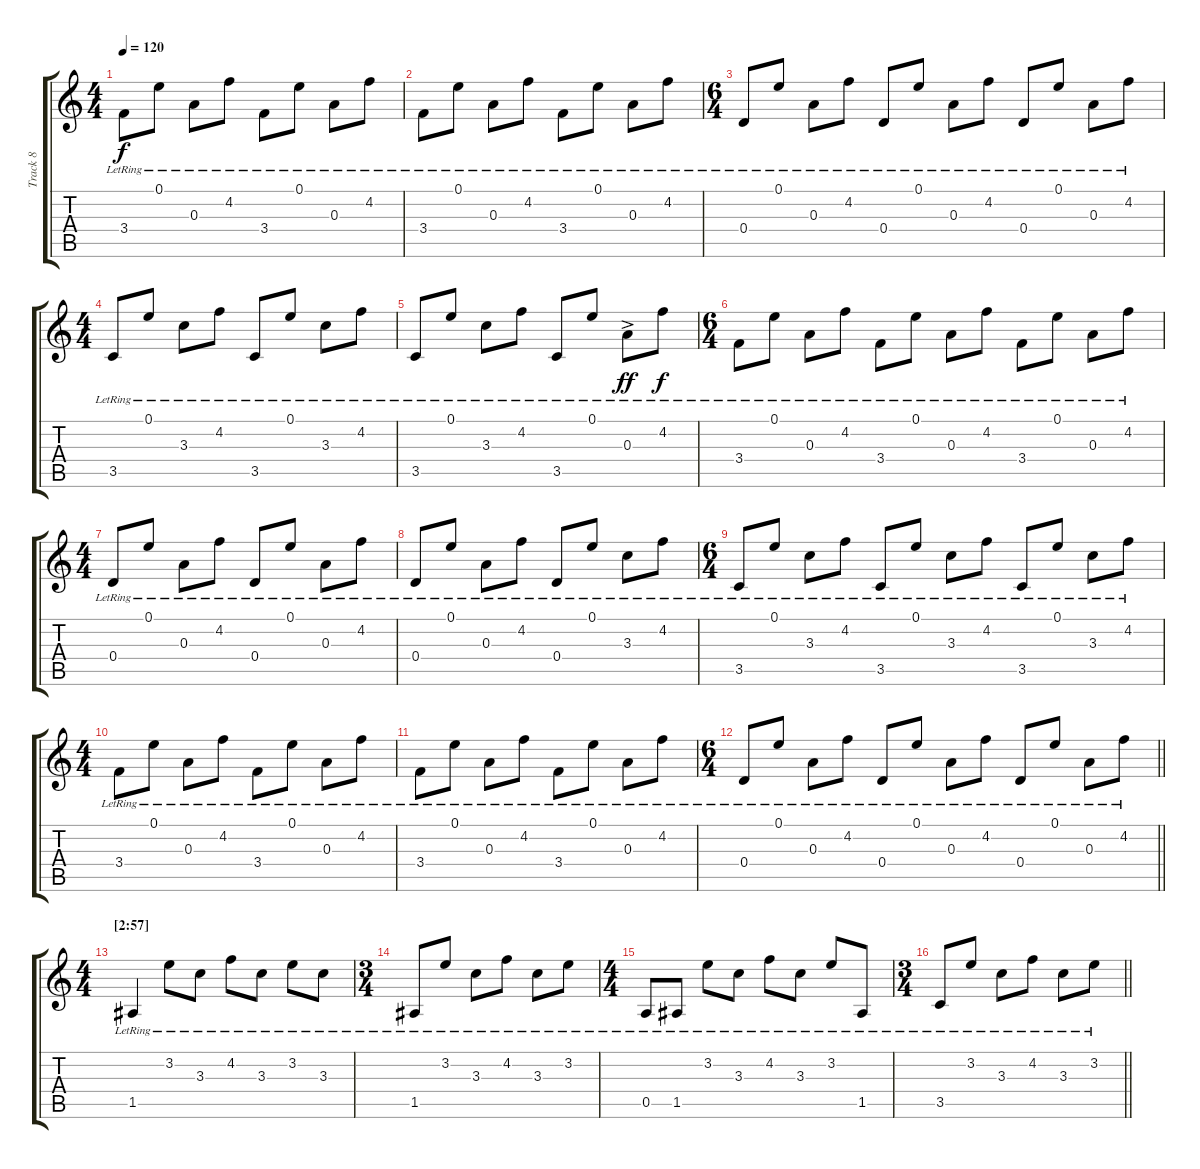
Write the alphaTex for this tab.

\track ("Track 8" "Track 8") {instrument electricguitarjazz}
\staff {score tabs}
\tuning (E4 Db4 A3 D3 A2 D2) {hide}
\ts (4 4)
\tempo 120
\clef g2
\ks c
3.4{lr}.8{dy f} 0.1{lr}.8 0.3{lr}.8 4.2{lr}.8 3.4{lr}.8 0.1{lr}.8 0.3{lr}.8 4.2{lr}.8 |
3.4{lr}.8 0.1{lr}.8 0.3{lr}.8 4.2{lr}.8 3.4{lr}.8 0.1{lr}.8 0.3{lr}.8 4.2{lr}.8 |
\ts (6 4)
0.4{lr}.8 0.1{lr}.8 0.3{lr}.8 4.2{lr}.8 0.4{lr}.8 0.1{lr}.8 0.3{lr}.8 4.2{lr}.8 0.4{lr}.8 0.1{lr}.8 0.3{lr}.8 4.2{lr}.8 |
\ts (4 4)
3.5{lr}.8 0.1{lr}.8 3.3{lr}.8 4.2{lr}.8 3.5{lr}.8 0.1{lr}.8 3.3{lr}.8 4.2{lr}.8 |
3.5{lr}.8 0.1{lr}.8 3.3{lr}.8 4.2{lr}.8 3.5{lr}.8 0.1{lr}.8 0.3{ac lr}.8{dy ff} 4.2{lr}.8{dy f} |
\ts (6 4)
3.4{lr}.8 0.1{lr}.8 0.3{lr}.8 4.2{lr}.8 3.4{lr}.8 0.1{lr}.8 0.3{lr}.8 4.2{lr}.8 3.4{lr}.8 0.1{lr}.8 0.3{lr}.8 4.2{lr}.8 |
\ts (4 4)
0.4{lr}.8 0.1{lr}.8 0.3{lr}.8 4.2{lr}.8 0.4{lr}.8 0.1{lr}.8 0.3{lr}.8 4.2{lr}.8 |
0.4{lr}.8 0.1{lr}.8 0.3{lr}.8 4.2{lr}.8 0.4{lr}.8 0.1{lr}.8 3.3{lr}.8 4.2{lr}.8 |
\ts (6 4)
3.5{lr}.8 0.1{lr}.8 3.3{lr}.8 4.2{lr}.8 3.5{lr}.8 0.1{lr}.8 3.3{lr}.8 4.2{lr}.8 3.5{lr}.8 0.1{lr}.8 3.3{lr}.8 4.2{lr}.8 |
\ts (4 4)
3.4{lr}.8 0.1{lr}.8 0.3{lr}.8 4.2{lr}.8 3.4{lr}.8 0.1{lr}.8 0.3{lr}.8 4.2{lr}.8 |
3.4{lr}.8 0.1{lr}.8 0.3{lr}.8 4.2{lr}.8 3.4{lr}.8 0.1{lr}.8 0.3{lr}.8 4.2{lr}.8 |
\ts (6 4)
\barLineRight lightlight
0.4{lr}.8 0.1{lr}.8 0.3{lr}.8 4.2{lr}.8 0.4{lr}.8 0.1{lr}.8 0.3{lr}.8 4.2{lr}.8 0.4{lr}.8 0.1{lr}.8 0.3{lr}.8 4.2{lr}.8 |
\ts (4 4)
\section ("" "[2:57]")
1.5{lr}.4 3.2{lr}.8 3.3{lr}.8 4.2{lr}.8 3.3{lr}.8 3.2{lr}.8 3.3{lr}.8 |
\ts (3 4)
1.5{lr}.8 3.2{lr}.8 3.3{lr}.8 4.2{lr}.8 3.3{lr}.8 3.2{lr}.8 |
\ts (4 4)
0.5{lr}.8 1.5{lr}.8 3.2{lr}.8 3.3{lr}.8 4.2{lr}.8 3.3{lr}.8 3.2{lr}.8 1.5{lr}.8 |
\ts (3 4)
\barLineRight lightlight
3.5{lr}.8 3.2{lr}.8 3.3{lr}.8 4.2{lr}.8 3.3{lr}.8 3.2{lr}.8
